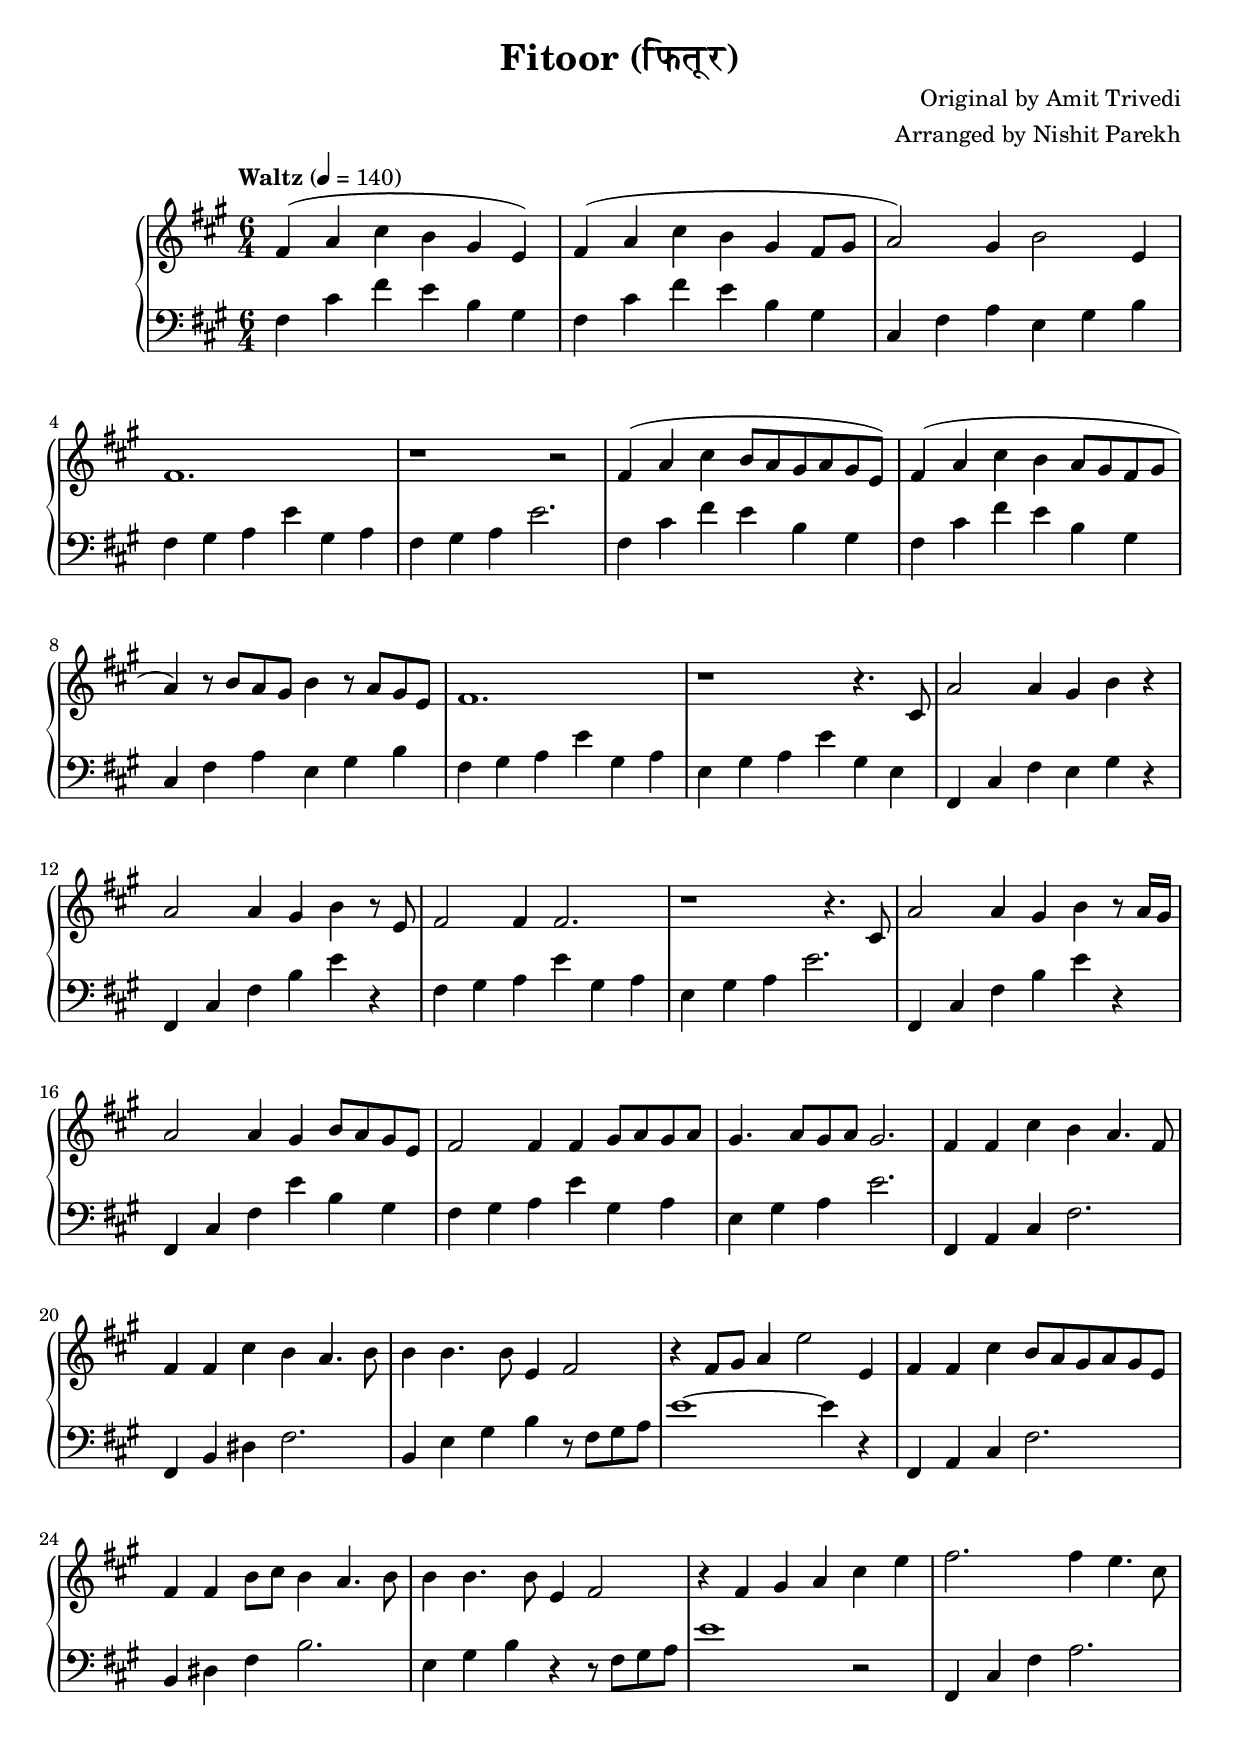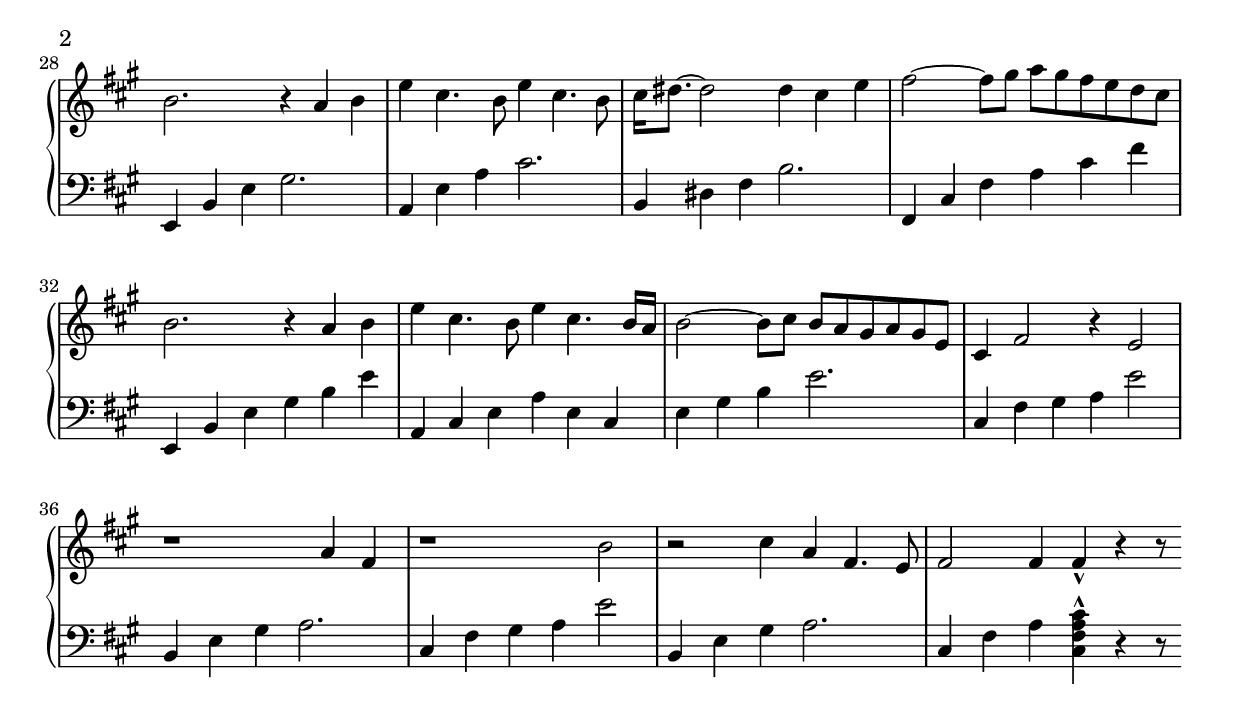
\version "2.19.82"

\header{
 title = "Fitoor (फितूर)"
 composer = "Original by Amit Trivedi"
 arranger = "Arranged by Nishit Parekh"
}


% ------------------------------------------------------------------------------
% NOTES
% ------------------------------------------------------------------------------

% ====================
% Intro
% ====================

rhIntro = {
  fis4( a4 cis4 b4 gis4 e4) |
  fis4( a4 cis4 b4 gis4 fis8 gis8 |
  a2) gis4 b2 e,4 |
  fis1. |
  r1 r2 |
  fis4( a4 cis4 b8 a8 gis8 a8 gis8 e8) |
  fis4( a4 cis4 b4 a8 gis8 fis8 gis8 |
  a4) r8 b8 a8 gis8 b4 r8 a8 gis8 e8 |
  fis1. |
  r1 r4.
}

lhIntro = {
  fis,4 cis'4 fis4 e4 b4 gis4 |
  fis4 cis'4 fis4 e4 b4 gis4 |
  cis,4 fis4 a4 e4 gis4 b4 |
  fis4 gis4 a4 e'4 gis,4 a4 |
  fis4 gis4 a4 e'2. |
  fis,4 cis'4 fis4 e4 b4 gis4 |
  fis4 cis'4 fis4 e4 b4 gis4 |
  cis,4 fis4 a4 e4 gis4 b4 |
  fis4 gis4 a4 e'4 gis,4 a4 |
  e4 gis4 a4 e'4 gis,4 e4 |
}



% ====================
% Verse 1
% ====================

rhVerseOne = {
  cis8 |
  a'2 a4 gis4 b4 r4 |
  a2 a4 gis4 b4 r8 e,8 |
  fis2 fis4 fis2. |
  r1 r4. cis8 |
  a'2 a4 gis4 b4 r8 a16 gis16|
  a2 a4 gis4 b8 a8 gis8 e8 |
  fis2 fis4 fis4 gis8 a8 gis8 a8 |
  gis4. a8 gis8 a8 gis2. |

  fis4 fis4 cis'4 b4 a4. fis8 |
  fis4 fis4 cis'4 b4 a4. b8 |
  b4 b4. b8 e,4 fis2 |
  r4 fis8 gis8 a4 e'2 e,4 |
  fis4 fis4 cis'4 b8 a8 gis8 a8 gis8 e8 |
  fis4 fis4 b8 cis8 b4 a4. b8 |
  b4 b4. b8 e,4 fis2 |
  r4 fis4 gis4 a4

}

lhVerseOne = {
  fis,4 cis'4 fis4 e4 gis4 r4 |
  fis,4 cis'4 fis4 b4 e4 r4 |
  fis,4 gis4 a4 e'4 gis,4 a4 |
  e4 gis4 a4 e'2. |
  fis,,4 cis'4 fis4 b4 e4 r4 |
  fis,,4 cis'4 fis4 e'4 b4 gis4 |
  fis4 gis4 a4 e'4 gis,4 a4 |
  e4 gis4 a4 e'2. |

  fis,,4 a4 cis4 fis2. |
  fis,4 b4 dis4 fis2. |
  b,4 e4 gis4 b4 r8 fis8 gis8 a8 |
  e'1~ e4 r4 |
  fis,,4 a4 cis4 fis2. |
  b,4 dis4 fis4 b2. |
  e,4 gis4 b4 r4 r8 fis8 gis8 a8 |
  e'1
}



% ====================
% Chorus 1
% ====================

rhChorusOne = {
  cis4 e4 |
  fis2. fis4 e4. cis8 |
  b2. r4 a4 b4 |
  e4 cis4. b8 e4 cis4. b8 |
  cis16 dis8.~ dis2 dis4 cis4 e4 |
  fis2~ fis8 gis8 a8 gis8 fis8 e8 d8 cis8 |
  b2. r4 a4 b4 |
  e4 cis4. b8 e4 cis4. b16 a16 |
  b2~ b8 cis8 b8 a8 gis8 a8 gis8 e8 |
  cis4 fis2 r4 e2 |
  r1 a4 fis4 |
  r1 b2 |
  r2 cis4 a4 fis4. e8 |
  fis2 fis4 fis4\marcato r4 r8
}

lhChorusOne = {
  r2 |
  fis,,4 cis'4 fis4 a2. |
  e,4 b'4 e4 gis2. |
  a,4 e'4 a4 cis2. |
  b,4 dis4 fis4 b2. |
  fis,4 cis'4 fis4 a4 cis4 fis4 |
  e,,4 b'4 e4 gis4 b4 e4 |
  a,,4 cis4 e4 a4 e4 cis4 |
  e4 gis4 b4 e2. |
  cis,4 fis4 gis4 a4 e'2 |
  b,4 e4 gis4 a2. |
  cis,4 fis4 gis4 a4 e'2 |
  b,4 e4 gis4 a2. |
  cis,4 fis4 a4 <cis, fis a cis>4\marcato r4 r8
}



% ------------------------------------------------------------------------------
% BRING IT ALL TOGETHER
% ------------------------------------------------------------------------------

\score{
  \new PianoStaff <<
    \new Staff = "up" {
      <<
      \tempo "Waltz" 4 = 140
      \clef treble
      \key fis \minor
      \time 6/4

      \relative c' {
        \rhIntro
        \rhVerseOne
        \rhChorusOne
      }

      >>
    }

    \new Staff = "down" {
      \clef bass
      \key fis \minor
      \time 6/4

      \relative c' {
        \lhIntro
        \lhVerseOne
        \lhChorusOne
      }
    }
  >>
}